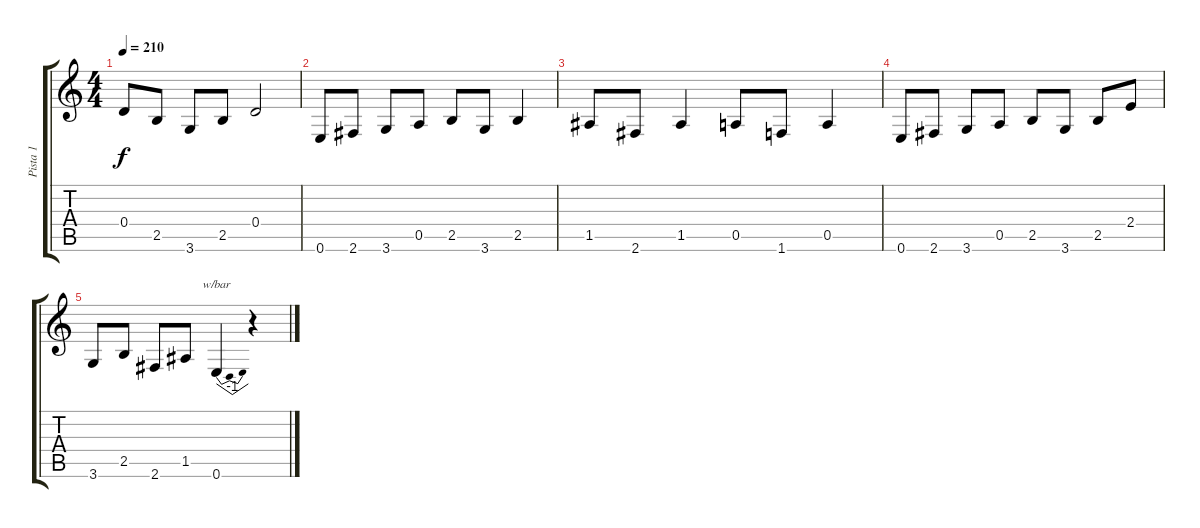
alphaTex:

\track ("Pista 1" "Pista 1") {instrument overdrivenguitar}
\staff {score tabs}
\tuning (E4 B3 G3 D3 A2 E2) {hide}
\ts (4 4)
\tempo 210
\clef g2
\ks c
0.4.8{dy f} 2.5.8 3.6.8 2.5.8 0.4.2 |
0.6.8 2.6.8 3.6.8 0.5.8 2.5.8 3.6.8 2.5.4 |
1.5.8 2.6.8 1.5.4 0.5.8 1.6.8 0.5.4 |
0.6.8 2.6.8 3.6.8 0.5.8 2.5.8 3.6.8 2.5.8 2.4.8 |
3.6.8 2.5.8 2.6.8 1.5.8 0.6.4{tbe (dip default 0 0 30 -4 60 0)} r.4
